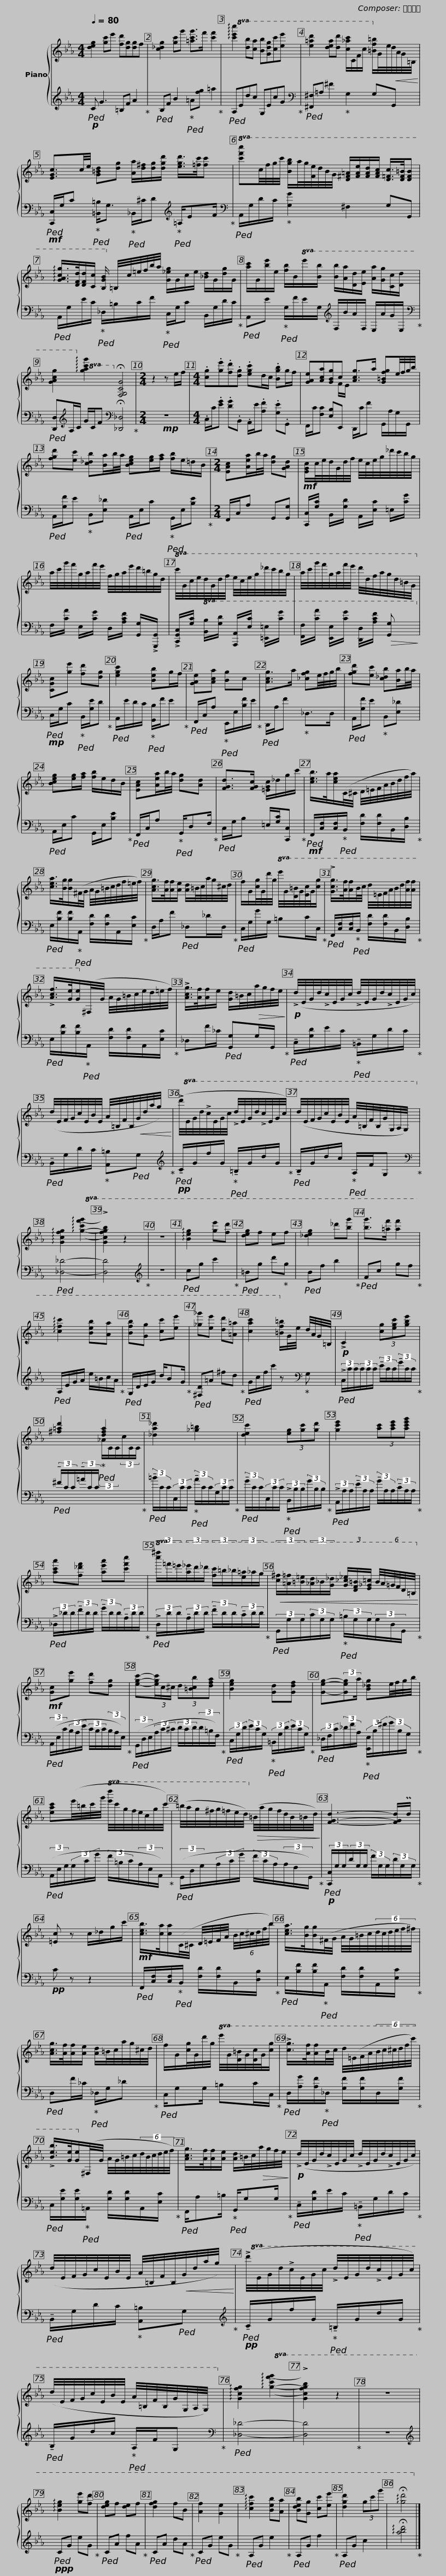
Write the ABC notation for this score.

X:1
%%score { ( 1 3 ) | 2 }
L:1/8
Q:1/4=80
M:4/4
I:linebreak $
K:Eb
V:1 treble
V:3 treble
V:2 treble
V:1
 [deg]2 [gc']e' [fd'][dg][dg]f | [c_dg]2 [gc']g' [=ac'g']>f' [c'f']2 |!8va(! !arpeggio![c'e'c'']2 [d'b'][c'a'] [bb'][gd'g'][c'c''][e'e''] |$ [e'=a'd'']2 [d'e'a'][d'd''] [c'_a'c'']/c/f/c'/ [=bf'=b']/!8va)!g/4e/4!<(!d/4A/4G/4=B,/4!<)! | [EGc]3/2c/4e/4 [G=Bd][dg] [Aa]/[d^f]/[dg]/[dgd']/ [egd']/>[=fc']/[fc'] |$ %5
!8va(! [c'f'c'']c'/4f'/4g'/4c''/4 [bg'b']/a'/4g'/4[fe']/4d'/4b/4g/4 [d^f=a]/[fae']/[fad']/[fac']/ [d=fc']/>[df=b]/[dfb] | !arpeggio![gac'g']/>[dfd']/[dfd']/[cc']/ [Bgb]/!8va)! =B/4c/4=e/4f/4b/4a/4 [G_eg]/G/c/e/ [_Bd]/G/[dg]/G/ |$ [ac']/G/[be']/e/ [fb]/B/!8va(!e'/[bb']/ [bb']/[aa']/[dd']/[ee']/ [aa']/[gg']/[cc']/[dd']/ | [gac'g']2!8va)!!8va(! !arpeggio![g'a'c''g'']2!8va)! !fermata![F,G,CG]4 |[M:2/4] z2 z e/f/ |$ %10
[M:4/4] .[cg].[ge'].[fd'].[dg] .[egc']d/c/ .[Bgb]g/f/ | [GAe][Aca][GBg]c [Acg]>a [G=Bfg]e/4f/4g/4b/4 | [fgd'][ec'] [c_db][Ba]/b/4a/4 [Bceg][eg]/[fa]/ [fb]/e/=d/B/ |$[M:2/4] [EAc][Aea]/b/4a/4 [dg][GAd] |!mf! [EGc]/c/4e/4d/4G/4d/4f/4 e/4c/4e/4g/4_d'/4c'/4b/4g/4 | %15
 a/4c'/4g'/4f'/4g/4a/4f'/4e'/4 f/4g/4a/4e'/4d'/4=b/4g/4d/4 |$!8va(! c'/4g/4c'/4e'/4d'/4g/4d'/4f'/4 e'/4c'/4e'/4g'/4_d''/4c''/4b'/4g'/4 | a'/4c''/4g''/4f''/4g'/4a'/4f''/4e''/4 d''/4d'/4f'/4a'/4g'/4d'/4=b/4g/4!8va)! | [CGc][ge'] [fd'][dg] | [egc']2 [Beb]g/f/ |$ %20
 [GAe][Aca] [Bg]c | [Acg]>a [_cfg]e/4f/4g/4b/4 | [fgd'][ec'] [c_db][Ba]/b/4a/4 | [Bceg][eg]/[fa]/ [fb]/e/d/B/ | [EAc][Aea]/b/4a/4 [dg][Ad] |$ %25
 [FGd]>[FGc] [=EGc]/_d/g/c'/ | [ceb]/>a/[cea]/(C/4^C/4 D/4=E/4F/4A/4B/4d/4f/4a/4) | [cea]/>[Bg]/[Bg]/(^F/4G/4 A/4G/4=B/4c/4d/4f/4=e/4f/4) | [Acg]/>[Af]/[Af]/[Ae]/ [Ad]/=B/4c/4a/4g/4^c/4d/4 |$ f/G/[cg]/4G/4d'/4g/4!8va(! e'/4g/4[d=b]/4g/4[ec']/4g/4[c'g']/ | %30
 !>![gc'g']/>[af']/[af']/b/4c'/4 d'/4=e/4f/4a/4b/4d'/4[af']/4[af']/4 | !>![ac'f']/>[ge']/[ge']/!8va)!(^F/4G/4 A/4G/4=B/4c/4e/4d/4=e/4f/4) | !>![Acg]/>[Af]/[Af]/e/ [Gd]/=B/4c/4!>(!a/4g/4f/4e/4!>)! |$!p! (!>!d/4E/4G/4d/4!>!c/4E/4G/4c/4 !>!d/4E/4G/4d/4!>!c/4E/4G/4c/4) | (d/4E/4F/4G/4c/4E/4B/4E/4 A/4=B,/4F/4B,/4!<(!G/4d/4a/4g/4)!<)! | %35
!8va(! (!>!d'/4e/4g/4d'/4!>!c'/4e/4g/4c'/4 !>!d'/4e/4g/4d'/4!>!c'/4e/4g/4c'/4) |$ (d'/4e/4f/4g/4c'/4e/4b/4e/4 a/4=B/4f/4B/4g/4G/4A/4G/4)!8va)! | !arpeggio![Gcfg]2!8va(! !arpeggio![gc'f'g']2- | !>![gc'f'g'b']2 z2 | z4 | %40
 !arpeggio![be'g']2 [g'e''][f'd''] | [d'e'g']f' e'f' | [_d'e'g']2 _d''[b'g''] | [b'g'']>[=a'f''] [a'f'']2 |$ !arpeggio![c'f'c'']2 [be'b'][aa'] | %45
 [bf'b'][gg'] [c'c''][e'e''] | [_g'_g''][e'e''] [d'd''][=a=a'] | [c'a'c'']2 [=bf'=b']/!8va)!g/4e/4 d/4A/4G/4=B,/4 |!p! !>!C2 (3[cg][egc'][gbe'] |$ [^f=ad']2 [dfa]2 | %50
 [_da_d']2 [_g=b]2 | [dec']2 (3[eg][gc'][gd'] | [gc'e']2 (3[ac'][ac'e'][ac'e'g'] |$ [ac'a'][f_d'f'] [ae'a'][c'f'c''] |!8va(! (3[c''^f'']/=f''/=e''/(3[a'_e'']/d''/_d''/ (3[f'c'']/=b'/_b'/(3[e'=a']/_a'/g'/ |$ %55
!<(! (3[c'^f']/[=a=f']/[=b=e']/(3[_ad']/_b/[g_d']/ (3[g_c'_e']/[df=b]/[e_g=c']/ (6:4:6b/4a/4=g/4f/4d/4=B/4!8va)!!<)! |!mf! [Gc][ge'] [fd'][dg] | [egc']-(3[egc']/c/^c/ (3d[=Bcb][dfa] |$ [Beg]2 [Gd][Gdf] | [Geg]-(3:2:2[Geg]a/ [B_dg]e/4f/4g/4b/4 | %60
 [eac'](e'/4=b/4c'/4g'/4!8va(! [e'd'']/4c''/4g'/4f'/4e'/4c'/4g'/4c''/4) |$ (=b'/4a'/4g'/4^f'/4g'/4=f'/4e'/4d'/4)!8va)!!>(! (=b/4a/4g/4f/4d/4B/4=B/4d/4)!>)! | [FGd]3- [FGd]/Pd/ | [=Ec] z c/_d/g/c'/ |$!mf! [ceb]/>[ca]/[ca]/(C/4^C/4 D/4=E/4F/4A/4 (6:4:6B/4c/4^c/4d/4f/4b/4) | %65
 [cea]/>[Bg]/[Bg]/(^F/4G/4 A/4G/4=B/4c/4(6:4:6d/4c/4d/4e/4f/4^f/4) | [Acg]/>[Af]/[Af]/[Ae]/ [Ad]/=B/4c/4a/4g/4^c/4d/4 |$ f/G/[cg]/4G/4d'/4g/4!8va(! e'/4g/4[d=b]/4g/4[dc']/4g/4[c'g']/ | !>![c'g']/>[af']/[af']/b/4c'/4 d'/4(=e/4f/4a/4(6:4:6b/4c'/4^c'/4d'/4f'/4c''/4) | !>![be'b']/>[ge']/[ge']/!8va)!(^F/4G/4 A/4G/4=B/4c/4(6:4:6d/4B/4c/4d/4e/4f/4) |$ %70
 [Acg]/>[Af]/[Af]/[Ae]/ [Ad]/=B/4c/4!>(!a/4g/4f/4e/4!>)! |!p! (!>!d/4E/4G/4d/4!>!c/4E/4G/4c/4 !>!d/4E/4G/4d/4!>!c/4E/4G/4c/4) | (d/4E/4F/4G/4c/4E/4B/4E/4 A/4=B,/4F/4B,/4!<(!G/4d/4a/4g/4)!<)! |$!8va(! (!>!d'/4e/4g/4d'/4!>!c'/4e/4g/4c'/4 !>!d'/4e/4g/4d'/4!>!c'/4e/4g/4c'/4) | (d'/4e/4f/4g/4c'/4e/4b/4e/4 a/4=B/4f/4B/4g/4G/4A/4G/4)!8va)! | %75
 !arpeggio![Gcfg]2!8va(! !arpeggio![gc'f'g']2- | !>![gc'f'g'b']2 z2 | z4 | !arpeggio![be'g']2 [g'e''][f'd''] | [d'e'g']f' [d'e']f' |$ %80
 [d'f'g']2 f'b | [af']2 [ge']2 | !arpeggio![c'f'c'']2 [be'b'][aa'] | [bd'e'b'][gg'] [c'c''][e'e''] | [d'g'd'']2 (3g'c''g'' | %85
 !arpeggio!!fermata![g'd'']4!8va)! |] %86
V:2
!p!!ped! C G3 =B,F A2!ped-up! |!ped! B,F B2!ped-up!!ped! =A[fg] =a2!ped-up! |!ped! A,Edc G,EcG!ped-up! |$[K:bass]!ped! [^F,,^F,]=A, ^F2!ped-up! G,2 G,G,, |!mf!!ped! [C,,C,]/G,/C!ped-up!!ped! [=B,,=B,]<G,!ped-up!!ped! _B,,/^C/D!ped-up![K:treble]!ped! =A,/EF/!ped-up! |$ %5
[K:bass]!ped! A,,/G,/D/C/!ped-up! [G,G]2 ^F,2 G,G,, |!ped! A,,/G,/E/C/!ped-up!!ped! _D,/=B,/C/F/!ped-up!!ped! C,/G,/C B,,/G,/D/C/!ped-up! |$!ped! A,,E!ped-up!!ped! G,/F/E/G,/[K:treble] F,/B/A/F,/ E,/A/G/E,/!ped-up! |[K:bass]!ped! [D,,D,][K:treble]A,/C/ G/C/F[K:bass] !fermata![_D,,_D,]4!ped-up! |[M:2/4]!mp! z4 |$ %10
[M:4/4] .C,/C/.[EG] .[DG].B,, .A,,/E/.[A,F] .[G,E].G,, | F,,/C/[F,C] [E,B,]E,, D,,/C/F G,,/A,/G,/G,,/ |!ped! A,,/[G,F]/E!ped-up! B,,[E,_D]!ped! A,,/E,/C!ped-up!!ped! G,,/E,/[B,E]!ped-up! |$[M:2/4] F,,/C,/A, G,,[G,,G,] | [C,,C,]/[G,C]/ B,,/[G,D]/ A,,/[E,C]/ =E,/[CG]/ | %15
 F,/[CA]/ E,/[CG]/ D,/[A,CF]/ [G,,G,]/!>![G,,,G,,]/ |$ !>![C,,G,,C,]/[G,C]/!8va(! [B,,B,]/[Gd]/ [A,,A,]/[Ec]/ [=E,=E]/[cg]/ | [F,F]/[ca]/ [E,E]/[cg]/ [D,D]/[Acf]/!>(! [G,G]!8va)!!>)! |!mp!!ped! C,/G,/C!ped-up!!ped! B,,/[G,E]/D!ped-up! |!ped! A,,/E/D/C/!ped-up!!ped! [G,,B,]/F/E!ped-up! |$ %20
!ped! F,,/C,/A,!ped-up!!ped! E,,/E,/[B,F]/E/!ped-up! |!ped! D,,/A,/F!ped-up! _D,>D, |!ped! A,,/[G,F]/E!ped-up! B,,[E,_D] |!ped! A,,/E,/C G,,/E,/[B,E]!ped-up! |!ped! F,,/C,/A,!ped-up!!ped! G,,/D,F,/!ped-up! |$ %25
!ped! C,/G,/B, =E,/[G,C]/[C,,C,]!ped-up! |!mf!!ped! F,,/[C,F,]/[C,F,]/!ped-up!!ped!B,,/ [F,D]/[F,D]/B,,/[D,B,]/!ped-up! |!ped! E,/[B,F]/[B,F]/!ped-up!!ped!A,,/ [F,D]/[F,D]/A,,/[E,C]/!ped-up! | D,/A,/F!ped! _D,_D/D,/!ped-up! |$!ped! C,/G,/G/G,/ =B,C/C,/!ped-up! | %30
!ped! F,,/[C,F,]/[C,F,]/!ped-up!!ped!B,,/ [F,D]/[F,D]/B,,/[D,B,]/!ped-up! |!ped! E,/[B,F]/[B,F]/!ped-up!!ped!A,,/ [F,D]/[F,D]/A,,/[E,C]/!ped-up! | _D,F/_C/!ped! [G,,G,]G,/G,,/!ped-up! |$!ped! !tenuto!C,/[G,D]/E/C/!ped-up!!ped! !tenuto!=B,,/G,/D/C/!ped-up! |!ped! !tenuto!B,,/G,/D/C/!ped-up! [A,,=B,]!ped!G,!ped-up! | %35
[K:treble]!pp!!ped! !tenuto!C/G/f/G/!ped-up!!ped! !tenuto!=B,/G/d/G/!ped-up! |$!ped! !tenuto!B,/G/d/c/!ped-up!!ped! A,/F/G,!ped-up! |[K:bass]!ped! [_D,_D]4- | [D,D]4!ped-up! |[K:treble] z4 | %40
!ped! cg c'2!ped-up! |!ped! =Bg d'!ped-up!g |!ped! Bf b2!ped-up! |!ped! Fc gf!ped-up! |$!ped! A,/E/G/A/ e/=B/c/A/!ped-up! | %45
!ped! G,/D/E/G/ d/BG/!ped-up! |!ped! [^F,D]=A ^fd!ped-up! |!ped! G/c/f/c'/ z!ped-up![K:bass] G, |!ped! (3!>!C,/C/C/(3C/C/C/ (3!tenuto!E/C/C/(3!tenuto!G/C/C/!ped-up! |$!ped! (3!tenuto!^F/C/C/(3!tenuto!=A/C/C/!ped-up!!ped![I:staff -1] (3_A/C/C/(3c/C/C/!ped-up! | %50
!ped![I:staff +1] (3!tenuto!=B/C/C/(3C,/C/C/!ped-up!!ped! (3!tenuto!A/C/C/(3G,/C/C/!ped-up! |!ped! (3!tenuto!G/C/C/(3C,/C/C/!ped-up!!ped! (3!>!B,,/B,/B,/(3G/B,/B,/!ped-up! |!ped! (3!>!A,,/A,/A,/(3!tenuto!E/A,/A,/ (3!tenuto!G/A,/A,/(3!tenuto!C/A,/A,/!ped-up! |$!ped! (3!>!_D,/_D/D/(3!tenuto!F/D/D/ (3!tenuto!G/D/D/(3!tenuto!A,/D/D/!ped-up! |!ped! (3!>!D,/D/D/(3!tenuto!A,/D/D/ (3!tenuto!F/D/D/(3!tenuto!C/D/D/!ped-up! |$ %55
!ped! (3G,,/G,/G,/(3C/G,/G,/!ped-up!!ped! (3=B,/G,/G,/(3G,/D,/G,,/!ped-up! |!ped! (3(A,,/E,/C/(3B,/A,/E/ (3C/B,/C/(3B,/A,/E,/)!ped-up! |!ped! (3(G,,/D,/E,/(3A,/C/^C/ (3D/C/D/(3D/=B,/F,/)!ped-up! |$!ped! (3C,/G,/D/(3E/C/G,/!ped-up!!ped! (3=B,,/G,/D/(3E/C/G,/!ped-up! |!ped! (3_D,/F,/C/(3_D/F/A,/!ped-up!!ped! (3[E,,E,]/B,/^F/(3G/B,/G,/!ped-up! | %60
!ped! (3(A,,/E,/G,/(3G,/C/G/ (3F/=B,/C/(3A,/E,/A,,/)!ped-up! |$!ped! (3(G,,/D,/G,/(3A,/C/G/ (3F/C/A,/(3A,/F,/G,,/)!ped-up! |!p!!ped! (3[C,,C,]/G,/G,/(3D/G,/G,/ (3F/G,/G,/(3D/G,/G,/!ped-up! |!pp! C z z2 |$!ped! F,,/[C,F,]/[C,F,]/!ped-up!!ped!B,,/ [F,D]/[F,D]/B,,/[D,B,]/!ped-up! | %65
!ped! E,/[B,F]/[B,F]/!ped-up!!ped!A,,/ [F,D]/[F,D]/A,,/[E,C]/!ped-up! |!ped! D,F/_C/!ped-up!!ped! _D,/G,/_D!ped-up! |$!ped! C,/G,G,/ =B,C/C,/!ped-up! |!ped! D,/[A,G]/[A,F]/!ped-up!!ped!_D,/ [G,F]/[G,F]/D,/[G,F]/!ped-up! |!ped! C,/[G,E]/[G,E]/!ped-up!!ped!=A,,/ [G,D]/[G,D]/A,,/[E,C]/!ped-up! |$ %70
!ped! F,,/A,=B,/!ped-up!!ped! G,,/G,G,/!ped-up! |!ped! !tenuto!C,/[G,D]/E/C/!ped-up!!ped! !tenuto!=B,,/G,/D/C/!ped-up! |!ped! !tenuto!B,,/G,/D/C/!ped-up! [A,,=B,]!ped!G,!ped-up! |$[K:treble]!pp!!ped! !tenuto!C/G/f/G/!ped-up!!ped! !tenuto!=B,/G/d/G/!ped-up! |!ped! !tenuto!B,/G/d/c/!ped-up!!ped! A,/F/G,!ped-up! | %75
[K:bass]!ped! [_D,_D]4- | [D,D]4!ped-up! | z4 |[K:treble]!ppp!!ped! CG eG!ped-up! |!ped! CA fA!ped-up! |$ %80
!ped! CA dA!ped-up! |!ped! CG eG!ped-up! |!ped! A,G e2!ped-up! |!ped! A,G f2!ped-up! |!ped! A,G c2 | %85
 !arpeggio!!fermata![abd']4!ped-up! |] %86
V:3
 x8 | x8 |!8va(! x8 |$ x13/2!8va)! x3/2 | x8 |$ %5
!8va(! x8 | x5/2!8va)! x11/2 |$ x3!8va(! x5 | x2!8va)!!8va(! x2!8va)! x4 |[M:2/4] x4 |$ %10
[M:4/4] x8 | x3 F/E/ x4 | x8 |$[M:2/4] x4 | x4 | %15
 x4 |$!8va(! x4 | x4!8va)! | x4 | x4 |$ %20
 x4 | x4 | x4 | x4 | x4 |$ %25
 x4 | x4 | x4 | x4 |$ x2!8va(! x2 | %30
 x4 | x3/2!8va)! x5/2 | x4 |$ x4 | x4 | %35
!8va(! x4 |$ x4!8va)! | x2!8va(! x2 | x4 | x4 | %40
 x4 | x4 | x4 | x4 |$ x4 | %45
 x4 | x4 | x5/2!8va)! x3/2 | x4 |$ x4 | %50
 x4 | x4 | x4 |$ x4 |!8va(! x4 |$ %55
 x4!8va)! | x4 | x4 |$ x4 | x4 | %60
 x2!8va(! x2 |$ x2!8va)! x2 | x4 | x4 |$ x4 | %65
 x4 | x4 |$ x2!8va(! x2 | x4 | x3/2!8va)! x5/2 |$ %70
 x4 | x4 | x4 |$!8va(! x4 | x4!8va)! | %75
 x2!8va(! x2 | x4 | x4 | x4 | x4 |$ %80
 x4 | x4 | x4 | x4 | x4 | %85
 x4!8va)! |] %86
